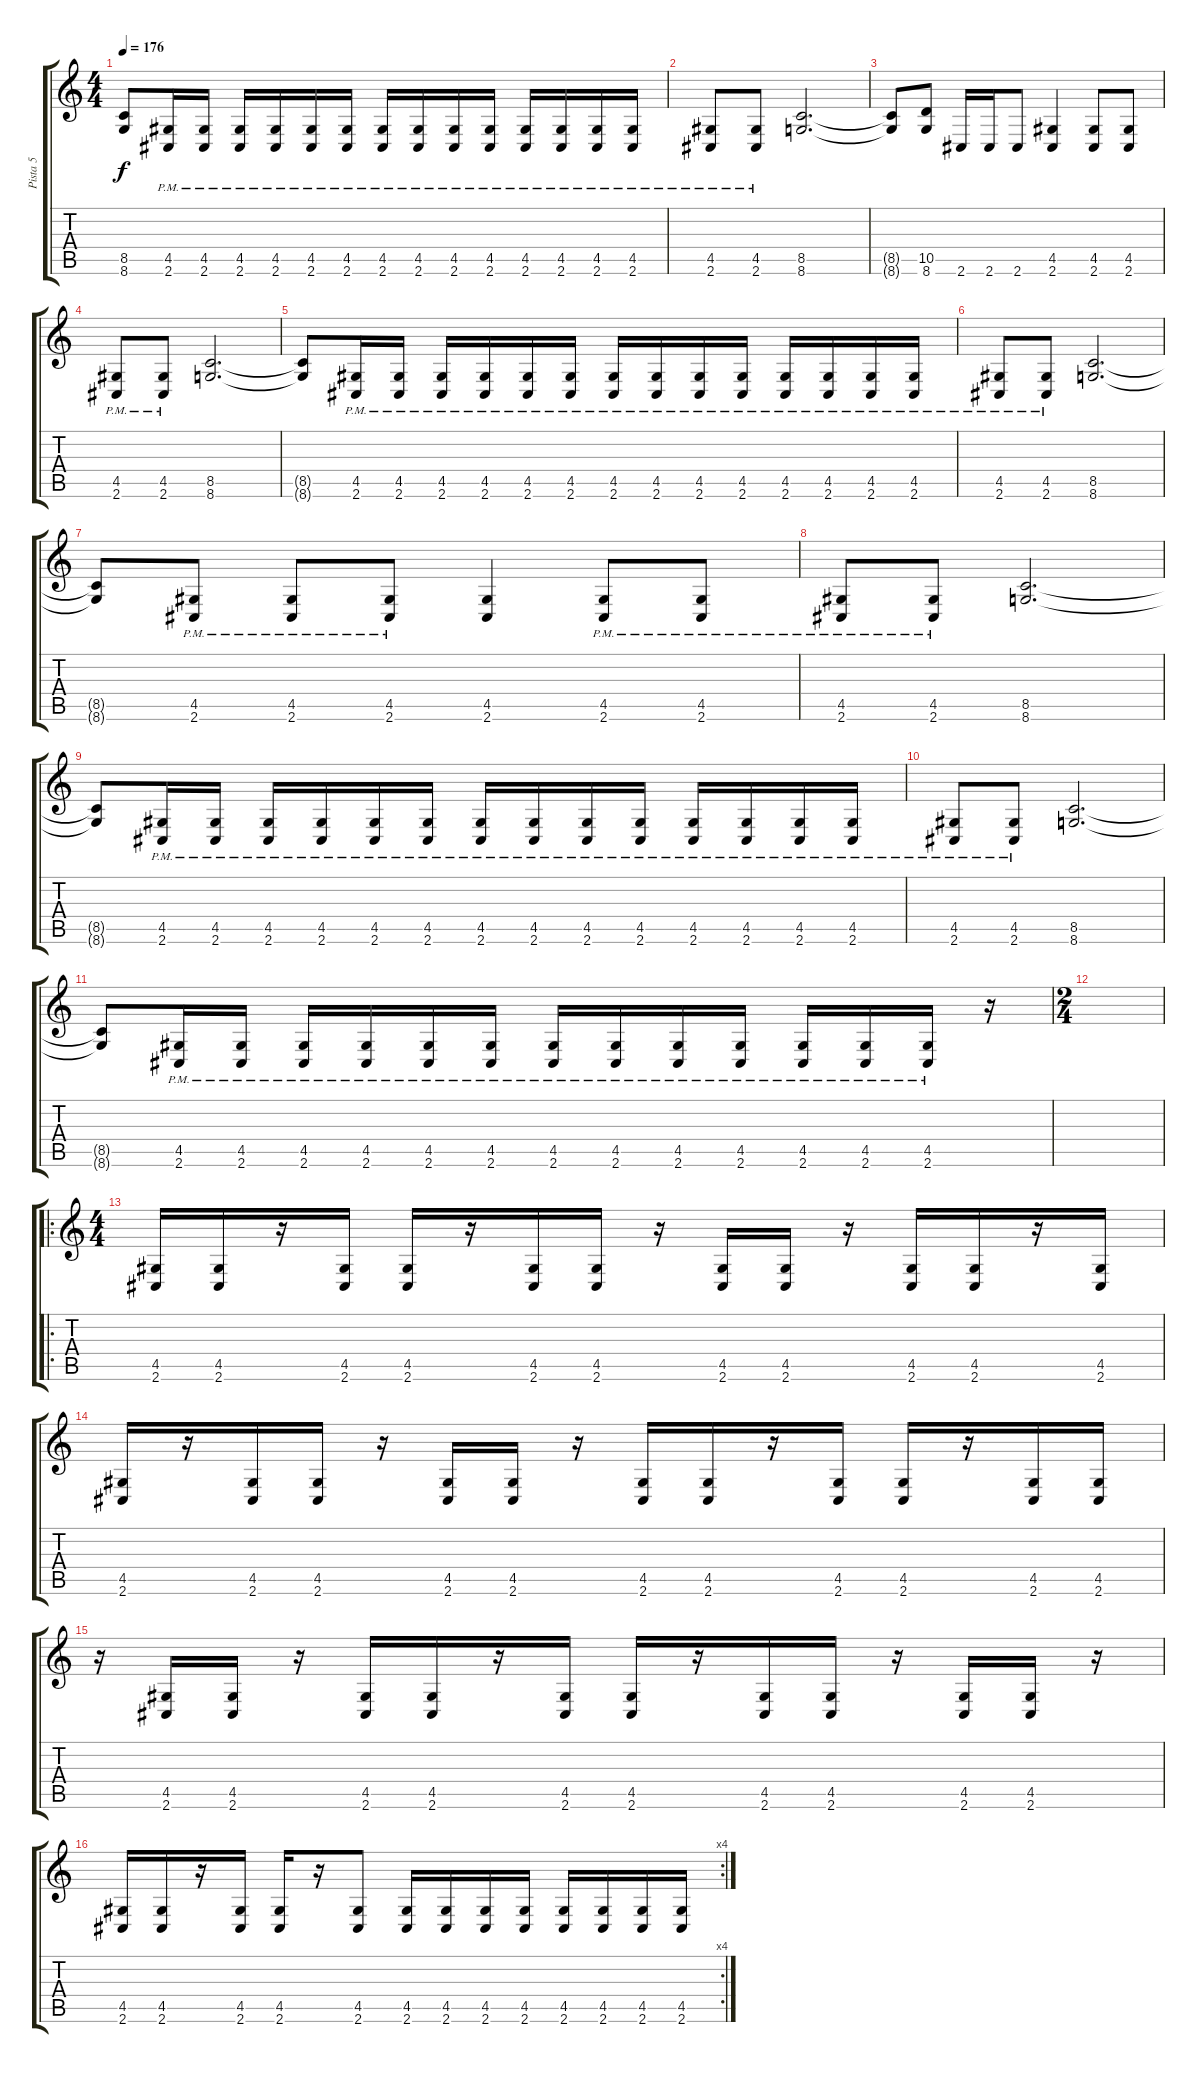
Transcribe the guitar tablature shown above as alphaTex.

\track ("Pista 5" "Pista 5") {instrument distortionguitar}
\staff {score tabs}
\tuning (B3 Gb3 D3 A2 E2 B1) {hide}
\ts (4 4)
\tempo 176
\clef g2
\ks c
(8.5{t} 8.6{t}).8{dy f} (4.5{pm} 2.6{pm}).16 (4.5{pm} 2.6{pm}).16 (4.5{pm} 2.6{pm}).16 (4.5{pm} 2.6{pm}).16 (4.5{pm} 2.6{pm}).16 (4.5{pm} 2.6{pm}).16 (4.5{pm} 2.6{pm}).16 (4.5{pm} 2.6{pm}).16 (4.5{pm} 2.6{pm}).16 (4.5{pm} 2.6{pm}).16 (4.5{pm} 2.6{pm}).16 (4.5{pm} 2.6{pm}).16 (4.5{pm} 2.6{pm}).16 (4.5{pm} 2.6{pm}).16 |
(4.5{pm} 2.6{pm}).8 (4.5{pm} 2.6{pm}).8 (8.5 8.6).2{d} |
(8.5{t} 8.6{t}).8 (10.5 8.6).8 2.6.16 2.6.16 2.6.8 (4.5 2.6).4 (4.5 2.6).8 (4.5 2.6).8 |
(4.5{pm} 2.6{pm}).8 (4.5{pm} 2.6{pm}).8 (8.5 8.6).2{d} |
(8.5{t} 8.6{t}).8 (4.5{pm} 2.6{pm}).16 (4.5{pm} 2.6{pm}).16 (4.5{pm} 2.6{pm}).16 (4.5{pm} 2.6{pm}).16 (4.5{pm} 2.6{pm}).16 (4.5{pm} 2.6{pm}).16 (4.5{pm} 2.6{pm}).16 (4.5{pm} 2.6{pm}).16 (4.5{pm} 2.6{pm}).16 (4.5{pm} 2.6{pm}).16 (4.5{pm} 2.6{pm}).16 (4.5{pm} 2.6{pm}).16 (4.5{pm} 2.6{pm}).16 (4.5{pm} 2.6{pm}).16 |
(4.5{pm} 2.6{pm}).8 (4.5{pm} 2.6{pm}).8 (8.5 8.6).2{d} |
(8.5{t} 8.6{t}).8 (4.5{pm} 2.6{pm}).8 (4.5{pm} 2.6{pm}).8 (4.5{pm} 2.6{pm}).8 (4.5 2.6).4 (4.5{pm} 2.6{pm}).8 (4.5{pm} 2.6{pm}).8 |
(4.5{pm} 2.6{pm}).8 (4.5{pm} 2.6{pm}).8 (8.5 8.6).2{d} |
(8.5{t} 8.6{t}).8 (4.5{pm} 2.6{pm}).16 (4.5{pm} 2.6{pm}).16 (4.5{pm} 2.6{pm}).16 (4.5{pm} 2.6{pm}).16 (4.5{pm} 2.6{pm}).16 (4.5{pm} 2.6{pm}).16 (4.5{pm} 2.6{pm}).16 (4.5{pm} 2.6{pm}).16 (4.5{pm} 2.6{pm}).16 (4.5{pm} 2.6{pm}).16 (4.5{pm} 2.6{pm}).16 (4.5{pm} 2.6{pm}).16 (4.5{pm} 2.6{pm}).16 (4.5{pm} 2.6{pm}).16 |
(4.5{pm} 2.6{pm}).8 (4.5{pm} 2.6{pm}).8 (8.5 8.6).2{d} |
(8.5{t} 8.6{t}).8 (4.5{pm} 2.6{pm}).16 (4.5{pm} 2.6{pm}).16 (4.5{pm} 2.6{pm}).16 (4.5{pm} 2.6{pm}).16 (4.5{pm} 2.6{pm}).16 (4.5{pm} 2.6{pm}).16 (4.5{pm} 2.6{pm}).16 (4.5{pm} 2.6{pm}).16 (4.5{pm} 2.6{pm}).16 (4.5{pm} 2.6{pm}).16 (4.5{pm} 2.6{pm}).16 (4.5{pm} 2.6{pm}).16 (4.5{pm} 2.6{pm}).16 r.16 |
\ts (2 4)
|
\ro
\ts (4 4)
(4.5 2.6).16 (4.5 2.6).16 r.16 (4.5 2.6).16 (4.5 2.6).16 r.16 (4.5 2.6).16 (4.5 2.6).16 r.16 (4.5 2.6).16 (4.5 2.6).16 r.16 (4.5 2.6).16 (4.5 2.6).16 r.16 (4.5 2.6).16 |
(4.5 2.6).16 r.16 (4.5 2.6).16 (4.5 2.6).16 r.16 (4.5 2.6).16 (4.5 2.6).16 r.16 (4.5 2.6).16 (4.5 2.6).16 r.16 (4.5 2.6).16 (4.5 2.6).16 r.16 (4.5 2.6).16 (4.5 2.6).16 |
r.16 (4.5 2.6).16 (4.5 2.6).16 r.16 (4.5 2.6).16 (4.5 2.6).16 r.16 (4.5 2.6).16 (4.5 2.6).16 r.16 (4.5 2.6).16 (4.5 2.6).16 r.16 (4.5 2.6).16 (4.5 2.6).16 r.16 |
\rc 4
(4.5 2.6).16 (4.5 2.6).16 r.16 (4.5 2.6).16 (4.5 2.6).16 r.16 (4.5 2.6).8 (4.5 2.6).16 (4.5 2.6).16 (4.5 2.6).16 (4.5 2.6).16 (4.5 2.6).16 (4.5 2.6).16 (4.5 2.6).16 (4.5 2.6).16
